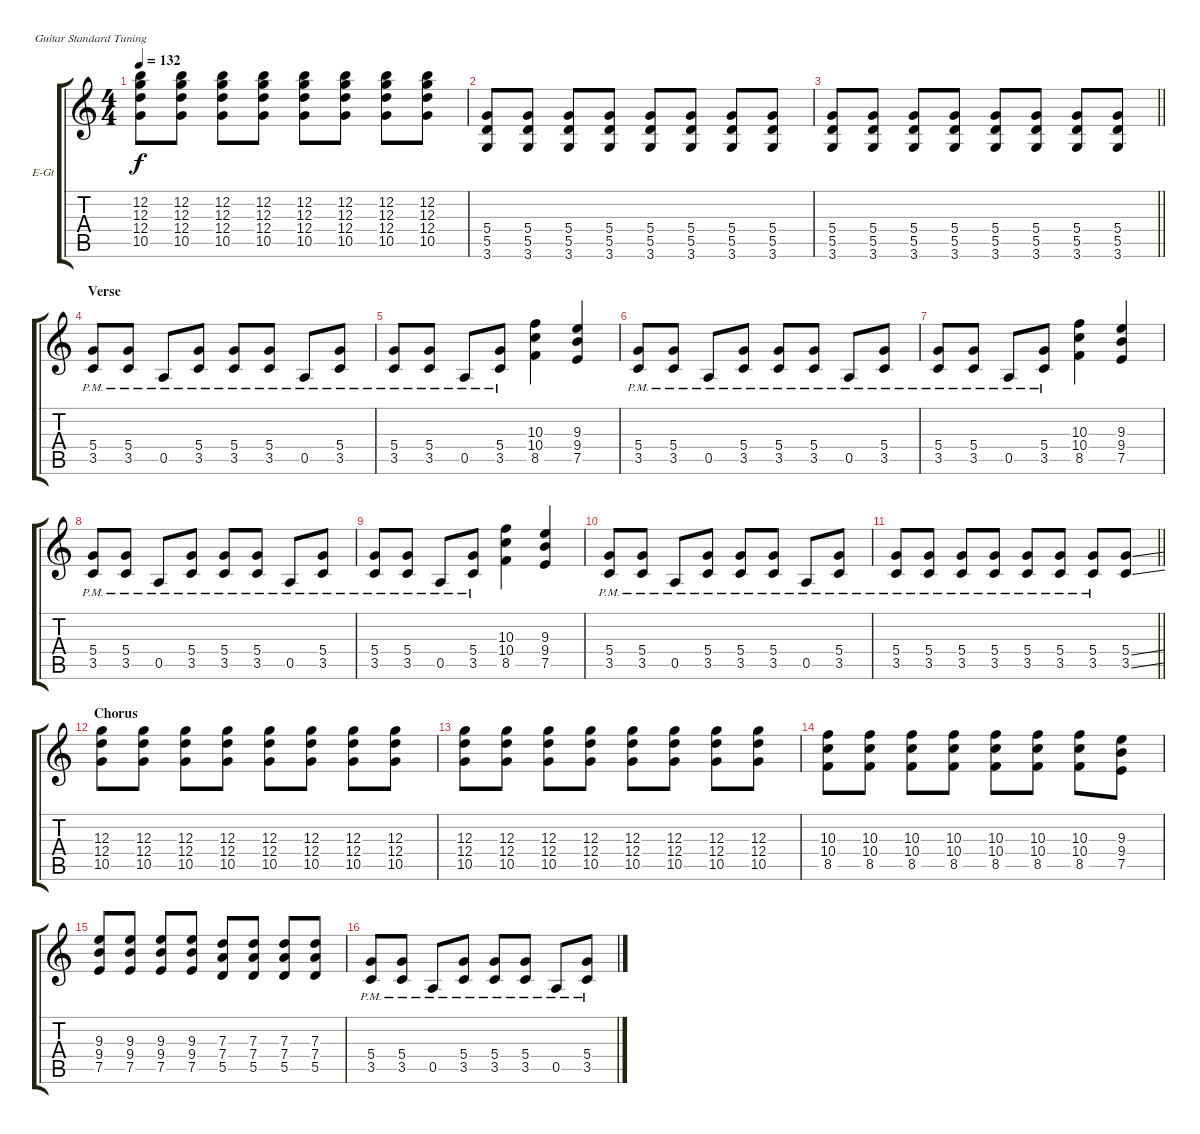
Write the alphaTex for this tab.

\bracketExtendMode groupsimilarinstruments
\firstSystemTrackNameOrientation horizontal
\otherSystemsTrackNameOrientation horizontal
\track ("Guitar 2" "E-Gt") {instrument distortionguitar}
\staff {score tabs}
\tuning (E4 B3 G3 D3 A2 E2)
\ts (4 4)
\tempo 132
\clef g2
\ks c
(12.2 12.3 12.4 10.5).8{dy f} (12.2 12.3 12.4 10.5).8 (12.2 12.3 12.4 10.5).8 (12.2 12.3 12.4 10.5).8 (12.2 12.3 12.4 10.5).8 (12.2 12.3 12.4 10.5).8 (12.2 12.3 12.4 10.5).8 (12.2 12.3 12.4 10.5).8 |
(5.4 5.5 3.6).8 (5.4 5.5 3.6).8 (5.4 5.5 3.6).8 (5.4 5.5 3.6).8 (5.4 5.5 3.6).8 (5.4 5.5 3.6).8 (5.4 5.5 3.6).8 (5.4 5.5 3.6).8 |
\barLineRight lightlight
(5.4 5.5 3.6).8 (5.4 5.5 3.6).8 (5.4 5.5 3.6).8 (5.4 5.5 3.6).8 (5.4 5.5 3.6).8 (5.4 5.5 3.6).8 (5.4 5.5 3.6).8 (5.4 5.5 3.6).8 |
\section ("" "Verse")
(5.4{pm} 3.5{pm}).8 (5.4{pm} 3.5{pm}).8 0.5{pm}.8 (5.4{pm} 3.5{pm}).8 (5.4{pm} 3.5{pm}).8 (5.4{pm} 3.5{pm}).8 0.5{pm}.8 (5.4{pm} 3.5{pm}).8 |
(5.4{pm} 3.5{pm}).8 (5.4{pm} 3.5{pm}).8 0.5{pm}.8 (5.4{pm} 3.5{pm}).8 (10.3 10.4 8.5).4 (9.3 9.4 7.5).4 |
(5.4{pm} 3.5{pm}).8 (5.4{pm} 3.5{pm}).8 0.5{pm}.8 (5.4{pm} 3.5{pm}).8 (5.4{pm} 3.5{pm}).8 (5.4{pm} 3.5{pm}).8 0.5{pm}.8 (5.4{pm} 3.5{pm}).8 |
(5.4{pm} 3.5{pm}).8 (5.4{pm} 3.5{pm}).8 0.5{pm}.8 (5.4{pm} 3.5{pm}).8 (10.3 10.4 8.5).4 (9.3 9.4 7.5).4 |
(5.4{pm} 3.5{pm}).8 (5.4{pm} 3.5{pm}).8 0.5{pm}.8 (5.4{pm} 3.5{pm}).8 (5.4{pm} 3.5{pm}).8 (5.4{pm} 3.5{pm}).8 0.5{pm}.8 (5.4{pm} 3.5{pm}).8 |
(5.4{pm} 3.5{pm}).8 (5.4{pm} 3.5{pm}).8 0.5{pm}.8 (5.4{pm} 3.5{pm}).8 (10.3 10.4 8.5).4 (9.3 9.4 7.5).4 |
(5.4{pm} 3.5{pm}).8 (5.4{pm} 3.5{pm}).8 0.5{pm}.8 (5.4{pm} 3.5{pm}).8 (5.4{pm} 3.5{pm}).8 (5.4{pm} 3.5{pm}).8 0.5{pm}.8 (5.4{pm} 3.5{pm}).8 |
\barLineRight lightlight
(5.4{pm} 3.5{pm}).8 (5.4{pm} 3.5{pm}).8 (5.4{pm} 3.5{pm}).8 (5.4{pm} 3.5{pm}).8 (5.4{pm} 3.5{pm}).8 (5.4{pm} 3.5{pm}).8 (5.4{pm} 3.5{pm}).8 (5.4{ss} 3.5{ss}).8 |
\section ("" "Chorus")
(12.3 12.4 10.5).8 (12.3 12.4 10.5).8 (12.3 12.4 10.5).8 (12.3 12.4 10.5).8 (12.3 12.4 10.5).8 (12.3 12.4 10.5).8 (12.3 12.4 10.5).8 (12.3 12.4 10.5).8 |
(12.3 12.4 10.5).8 (12.3 12.4 10.5).8 (12.3 12.4 10.5).8 (12.3 12.4 10.5).8 (12.3 12.4 10.5).8 (12.3 12.4 10.5).8 (12.3 12.4 10.5).8 (12.3 12.4 10.5).8 |
(10.3 10.4 8.5).8 (10.3 10.4 8.5).8 (10.3 10.4 8.5).8 (10.3 10.4 8.5).8 (10.3 10.4 8.5).8 (10.3 10.4 8.5).8 (10.3 10.4 8.5).8 (9.3 9.4 7.5).8 |
(9.3 9.4 7.5).8 (9.3 9.4 7.5).8 (9.3 9.4 7.5).8 (9.3 9.4 7.5).8 (7.3 7.4 5.5).8 (7.3 7.4 5.5).8 (7.3 7.4 5.5).8 (7.3 7.4 5.5).8 |
(5.4{pm} 3.5{pm}).8 (5.4{pm} 3.5{pm}).8 0.5{pm}.8 (5.4{pm} 3.5{pm}).8 (5.4{pm} 3.5{pm}).8 (5.4{pm} 3.5{pm}).8 0.5{pm}.8 (5.4{pm} 3.5{pm}).8
